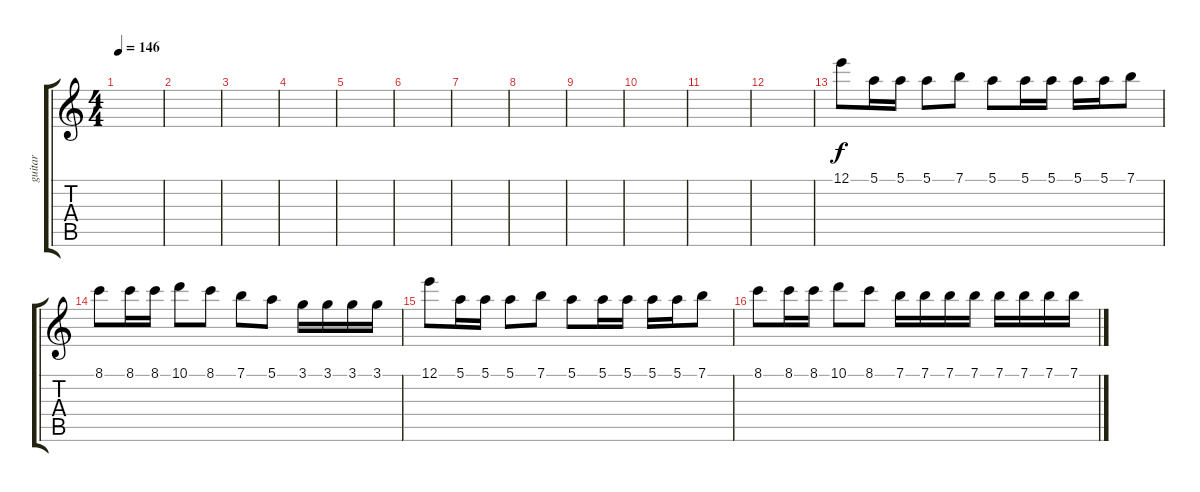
\track ("guitar" "guitar") {instrument acousticguitarsteel}
\staff {score tabs}
\tuning (E4 B3 G3 D3 A2 E2) {hide}
\ts (4 4)
\tempo 146
\clef g2
\ks c
|
|
|
|
|
|
|
|
|
|
|
|
12.1.8 5.1.16 5.1.16 5.1.8 7.1.8 5.1.8 5.1.16 5.1.16 5.1.16 5.1.16 7.1.8 |
8.1.8 8.1.16 8.1.16 10.1.8 8.1.8 7.1.8 5.1.8 3.1.16 3.1.16 3.1.16 3.1.16 |
12.1.8 5.1.16 5.1.16 5.1.8 7.1.8 5.1.8 5.1.16 5.1.16 5.1.16 5.1.16 7.1.8 |
8.1.8 8.1.16 8.1.16 10.1.8 8.1.8 7.1.16 7.1.16 7.1.16 7.1.16 7.1.16 7.1.16 7.1.16 7.1.16
